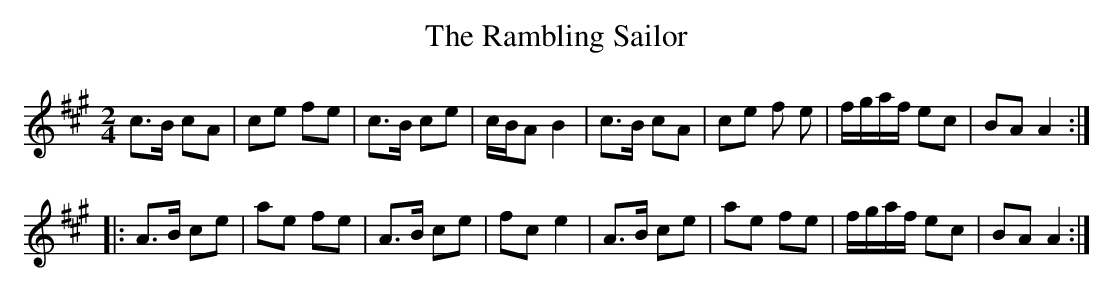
X:1
T:The Rambling Sailor
M:2/4
L:1/8
K:A
c>B cA | ce fe | c>B ce |c/B/A B2 |\
c>B cA | ce f e |f/g/a/f/ ec | BA A2 :|
|:A>B ce | ae fe |A>B ce |fc e2 |\
A>B ce |ae fe |f/g/a/f/ ec | BA A2 :|
